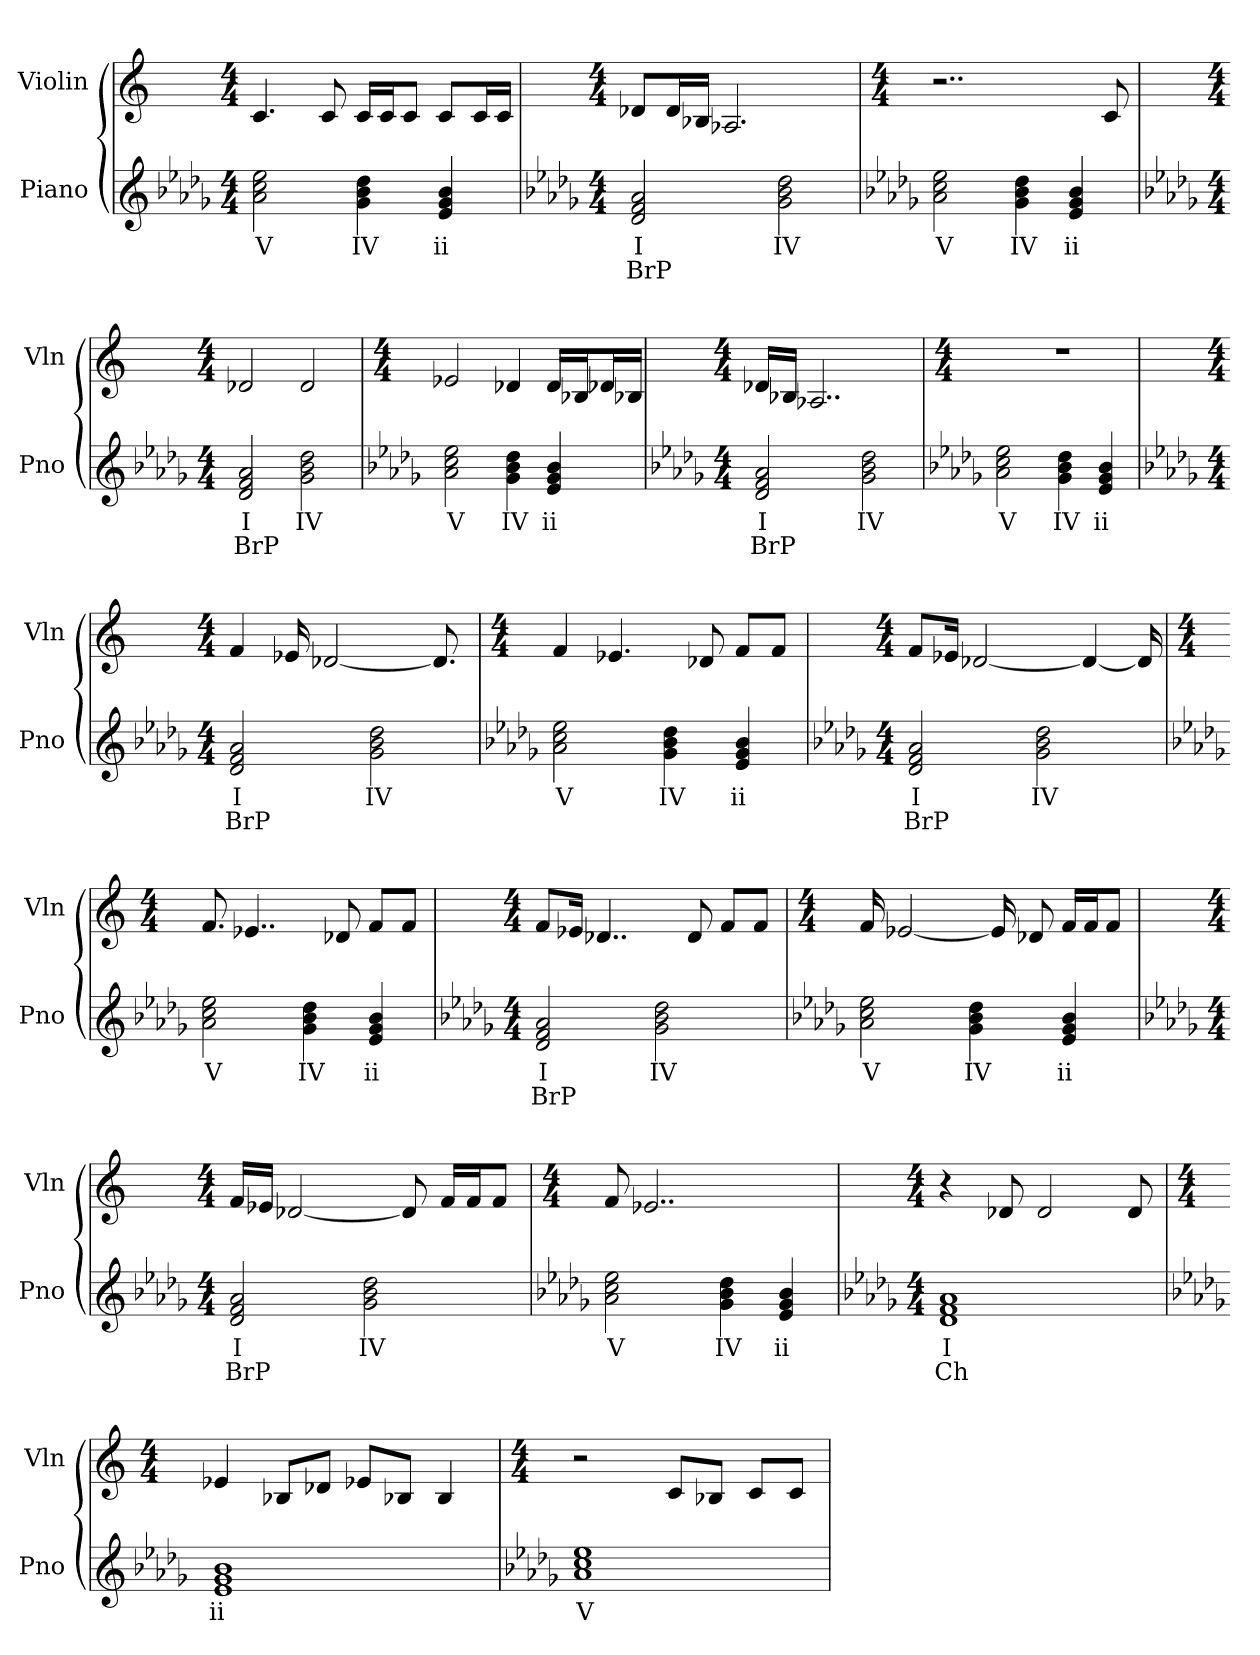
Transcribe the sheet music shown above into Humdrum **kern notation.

**kern	**text	**text	**kern
*part2	*part2	*part2	*part1
*staff2	*staff2	*staff2	*staff1
*I"Piano	*	*	*I"Violin
*I'Pno	*	*	*I'Vln
*k[b-e-a-d-g-]	*	*	*
*D-:	*	*	*
*M4/4	*	*	*M4/4
=	=	=	=
2a- 2cc 2ee-	V	.	4.c
.	.	.	8c
4g- 4b- 4dd-	IV	.	16cLL
.	.	.	16cJ
.	.	.	8cJ
4e- 4g- 4b-	ii	.	8cL
.	.	.	16cL
.	.	.	16cJJ
=	=	=	=
*k[b-e-a-d-g-]	*	*	*
*D-:	*	*	*
*M4/4	*	*	*M4/4
2d- 2f 2a-	I	BrP	8d-XL
.	.	.	16d-L
.	.	.	16B-XJJ
.	.	.	2.A-X
2g- 2b- 2dd-	IV	.	.
=	=	=	=
*k[b-e-a-d-g-]	*	*	*
*D-:	*	*	*
*	*	*	*M4/4
2a- 2cc 2ee-	V	.	2..r
4g- 4b- 4dd-	IV	.	.
4e- 4g- 4b-	ii	.	.
.	.	.	8c
=	=	=	=
*k[b-e-a-d-g-]	*	*	*
*D-:	*	*	*
*M4/4	*	*	*M4/4
2d- 2f 2a-	I	BrP	2d-X
2g- 2b- 2dd-	IV	.	2d-
=	=	=	=
*k[b-e-a-d-g-]	*	*	*
*D-:	*	*	*
*	*	*	*M4/4
2a- 2cc 2ee-	V	.	2e-X
4g- 4b- 4dd-	IV	.	4d-X
4e- 4g- 4b-	ii	.	16d-LL
.	.	.	16B-XJ
.	.	.	16d-XL
.	.	.	16B-XJJ
=	=	=	=
*k[b-e-a-d-g-]	*	*	*
*D-:	*	*	*
*M4/4	*	*	*M4/4
2d- 2f 2a-	I	BrP	16d-XLL
.	.	.	16B-XJJ
.	.	.	2..A-X
2g- 2b- 2dd-	IV	.	.
=	=	=	=
*k[b-e-a-d-g-]	*	*	*
*D-:	*	*	*
*	*	*	*M4/4
2a- 2cc 2ee-	V	.	1r
4g- 4b- 4dd-	IV	.	.
4e- 4g- 4b-	ii	.	.
=	=	=	=
*k[b-e-a-d-g-]	*	*	*
*D-:	*	*	*
*M4/4	*	*	*M4/4
2d- 2f 2a-	I	BrP	4f
.	.	.	16e-X
.	.	.	[2d-X
2g- 2b- 2dd-	IV	.	.
.	.	.	8.d-]
=	=	=	=
*k[b-e-a-d-g-]	*	*	*
*D-:	*	*	*
*	*	*	*M4/4
2a- 2cc 2ee-	V	.	4f
.	.	.	4.e-X
4g- 4b- 4dd-	IV	.	.
.	.	.	8d-X
4e- 4g- 4b-	ii	.	8fL
.	.	.	8fJ
=	=	=	=
*k[b-e-a-d-g-]	*	*	*
*D-:	*	*	*
*M4/4	*	*	*M4/4
2d- 2f 2a-	I	BrP	8fL
.	.	.	16e-XJk
.	.	.	[2d-X
2g- 2b- 2dd-	IV	.	.
.	.	.	4d-_
.	.	.	16d-]
=	=	=	=
*k[b-e-a-d-g-]	*	*	*
*D-:	*	*	*
*	*	*	*M4/4
2a- 2cc 2ee-	V	.	8.f
.	.	.	4..e-X
4g- 4b- 4dd-	IV	.	.
.	.	.	8d-X
4e- 4g- 4b-	ii	.	8fL
.	.	.	8fJ
=	=	=	=
*k[b-e-a-d-g-]	*	*	*
*D-:	*	*	*
*M4/4	*	*	*M4/4
2d- 2f 2a-	I	BrP	8fL
.	.	.	16e-XJk
.	.	.	4..d-X
2g- 2b- 2dd-	IV	.	.
.	.	.	8d-
.	.	.	8fL
.	.	.	8fJ
=	=	=	=
*k[b-e-a-d-g-]	*	*	*
*D-:	*	*	*
*	*	*	*M4/4
2a- 2cc 2ee-	V	.	16f
.	.	.	[2e-X
4g- 4b- 4dd-	IV	.	.
.	.	.	16e-]
.	.	.	8d-X
4e- 4g- 4b-	ii	.	16fLL
.	.	.	16fJ
.	.	.	8fJ
=	=	=	=
*k[b-e-a-d-g-]	*	*	*
*D-:	*	*	*
*M4/4	*	*	*M4/4
2d- 2f 2a-	I	BrP	16fLL
.	.	.	16e-XJJ
.	.	.	[2d-X
2g- 2b- 2dd-	IV	.	.
.	.	.	8d-]
.	.	.	16fLL
.	.	.	16fJ
.	.	.	8fJ
=	=	=	=
*k[b-e-a-d-g-]	*	*	*
*D-:	*	*	*
*	*	*	*M4/4
2a- 2cc 2ee-	V	.	8f
.	.	.	2..e-X
4g- 4b- 4dd-	IV	.	.
4e- 4g- 4b-	ii	.	.
=	=	=	=
*k[b-e-a-d-g-]	*	*	*
*D-:	*	*	*
*M4/4	*	*	*M4/4
1d- 1f 1a-	I	Ch	4r
.	.	.	8d-X
.	.	.	2d-
.	.	.	8d-
=	=	=	=
*k[b-e-a-d-g-]	*	*	*
*D-:	*	*	*
*	*	*	*M4/4
1e- 1g- 1b-	ii	.	4e-X
.	.	.	8B-XL
.	.	.	8d-XJ
.	.	.	8e-XL
.	.	.	8B-XJ
.	.	.	4B-
=	=	=	=
*k[b-e-a-d-g-]	*	*	*
*D-:	*	*	*
*	*	*	*M4/4
1a- 1cc 1ee-	V	.	2r
.	.	.	8cL
.	.	.	8B-XJ
.	.	.	8cL
.	.	.	8cJ
=	=	=	=
*-	*-	*-	*-
